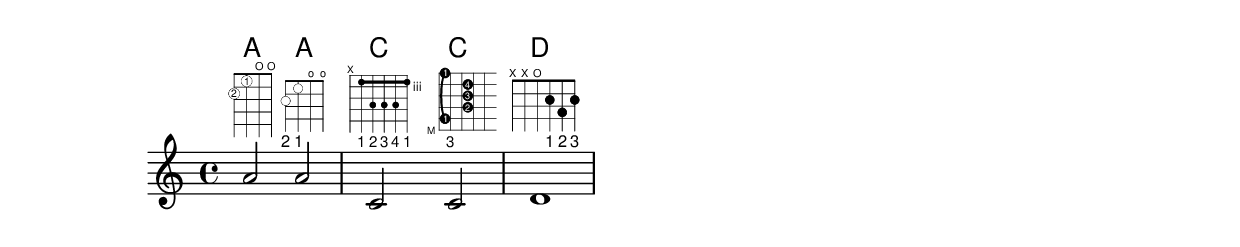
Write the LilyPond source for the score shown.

%% Do not edit this file; it is auto-generated from input/new
%% This file is in the public domain.
\version "2.11.62"

\header {
  lsrtags = "fretted-strings,tweaks-and-overrides"
  texidoc = "This snippet shows many possibilities for obtaining
and tweaking fret diagrams."
  doctitle = "Fret diagrams explained and developed"
} % begin verbatim


<<
  \chords {
    a2 a
    c2 c
    d1
  }
  
  \new Voice = "mel" {
    \textLengthOn
    % Set global properties of fret diagram
    \override TextScript #'size = #1.2
    \override TextScript #'fret-diagram-details #'finger-code = #'below-string
    \override TextScript #'fret-diagram-details #'dot-color = #'black
    
    %% A chord for ukelele
    a'2^\markup {
      \override #'(fret-diagram-details . (
                   (string-count . 4)
                   (dot-color . white)
                   (finger-code . in-dot))) {
        \fret-diagram #"4-2-2;3-1-1;2-o;1-o;"
      }
    }
    
    %% A chord for ukelele, with formatting defined in definition string
    %  1.2 * size, 4 strings, 4 frets, fingerings below string
    %  dot radius .35 of fret spacing, dot position 0.55 of fret spacing
    a'2^\markup {
      \override #'(fret-diagram-details . (
                   (dot-color . white)
                   (open-string . "o"))) {
        \fret-diagram #"s:1.2;w:4;h:3;f:2;d:0.35;p:0.55;4-2-2;3-1-1;2-o;1-o;"
      }
    }
    
    %% C major for guitar, barred on third fret
    %  verbose style
    %  roman fret label, finger labels below string, straight barre
    c'2^\markup {
      % 110% of default size
      \override #'(size . 1.1) {
        \override #'(fret-diagram-details . (
                     (number-type . roman-lower)
                     (finger-code . below-string)
                     (barre-type . straight))) {
          \fret-diagram-verbose #'((mute 6)
                                   (place-fret 5 3 1)
                                   (place-fret 4 5 2)
                                   (place-fret 3 5 3)
                                   (place-fret 2 5 4)
                                   (place-fret 1 3 1)
                                   (barre 5 1 3))
        }
      }
    }
    
    %% C major for guitar, barred on third fret
    %  verbose style
    c'2^\markup {
      % 110% of default size
      \override #'(size . 1.1) {
        \override #'(fret-diagram-details . (
                     (number-type . arabic)
                     (dot-label-font-mag . 0.9)
                     (finger-code . in-dot)
                     (fret-label-font-mag . 0.6)
                     (fret-label-vertical-offset . 0)
                     (label-dir . -1)
                     (mute-string . "M")
                     (orientation . landscape)
                     (xo-font-magnification . 0.4)
                     (xo-padding . 0.3))) {
          \fret-diagram-verbose #'((mute 6)
                                   (place-fret 5 3 1)
                                   (place-fret 4 5 2)
                                   (place-fret 3 5 3)
                                   (place-fret 2 5 4)
                                   (place-fret 1 3 1)
                                   (barre 5 1 3))
        }
      }
    }
    
    %% simple D chord
    d'1^\markup {
      \override #'(fret-diagram-details . (
                   (finger-code . below-string)
                   (dot-radius . 0.35)
                   (dot-position . 0.5)
                   (fret-count . 3))) {
        \fret-diagram-terse #"x;x;o;2-1;3-2;2-3;"
      }
    }
  }
>>
